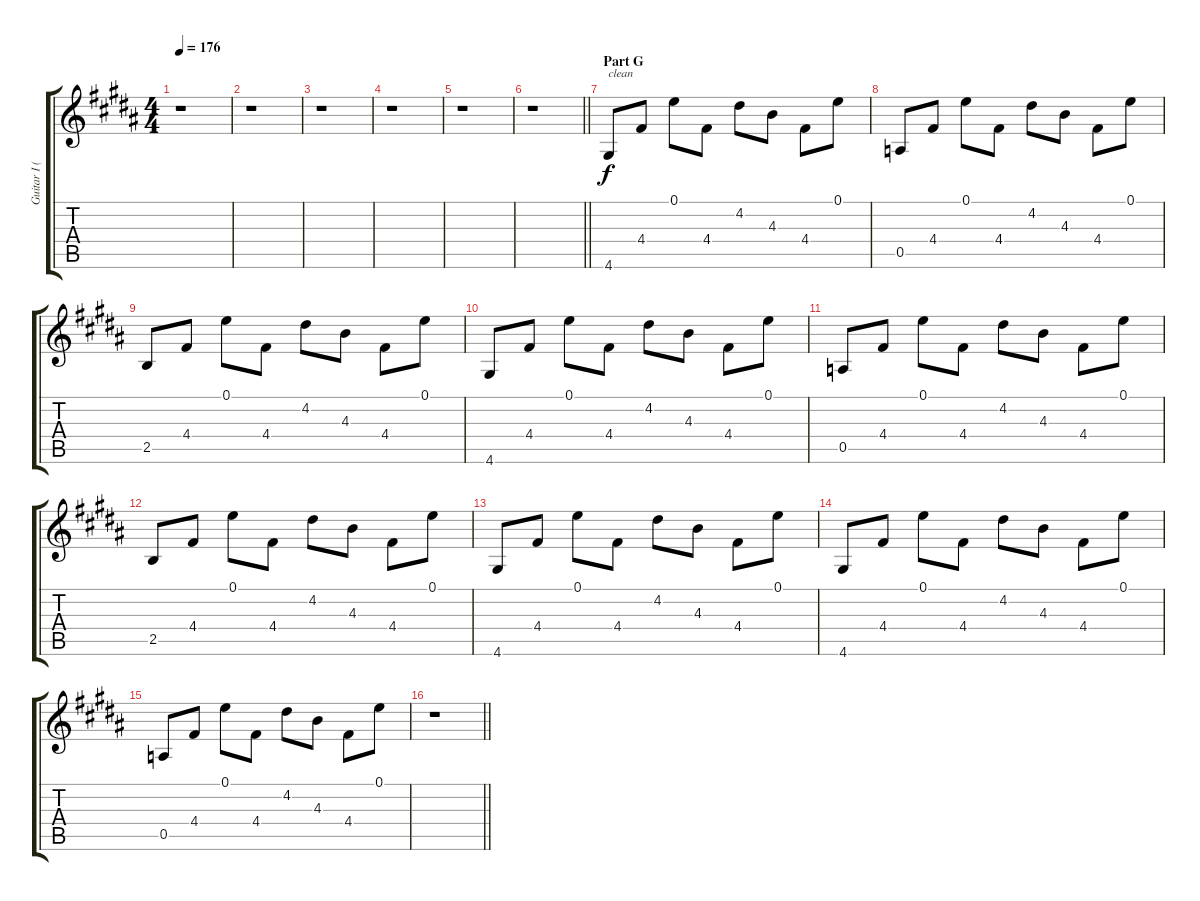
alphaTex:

\track ("Guitar I (Daita)" "Guitar I (") {instrument distortionguitar}
\staff {score tabs}
\tuning (E4 B3 G3 D3 A2 E2) {hide}
\ts (4 4)
\tempo 176
\clef g2
\ks b
r.1{dy f} |
r.1 |
r.1 |
r.1 |
r.1 |
\barLineRight lightlight
r.1 |
\section ("" "Part G")
4.6.8{txt "clean" instrument electricguitarclean} 4.4.8 0.1.8 4.4.8 4.2.8 4.3.8 4.4.8 0.1.8 |
0.5.8 4.4.8 0.1.8 4.4.8 4.2.8 4.3.8 4.4.8 0.1.8 |
2.5.8 4.4.8 0.1.8 4.4.8 4.2.8 4.3.8 4.4.8 0.1.8 |
4.6.8 4.4.8 0.1.8 4.4.8 4.2.8 4.3.8 4.4.8 0.1.8 |
0.5.8 4.4.8 0.1.8 4.4.8 4.2.8 4.3.8 4.4.8 0.1.8 |
2.5.8 4.4.8 0.1.8 4.4.8 4.2.8 4.3.8 4.4.8 0.1.8 |
4.6.8 4.4.8 0.1.8 4.4.8 4.2.8 4.3.8 4.4.8 0.1.8 |
4.6.8 4.4.8 0.1.8 4.4.8 4.2.8 4.3.8 4.4.8 0.1.8 |
0.5.8 4.4.8 0.1.8 4.4.8 4.2.8 4.3.8 4.4.8 0.1.8 |
\barLineRight lightlight
r.1
